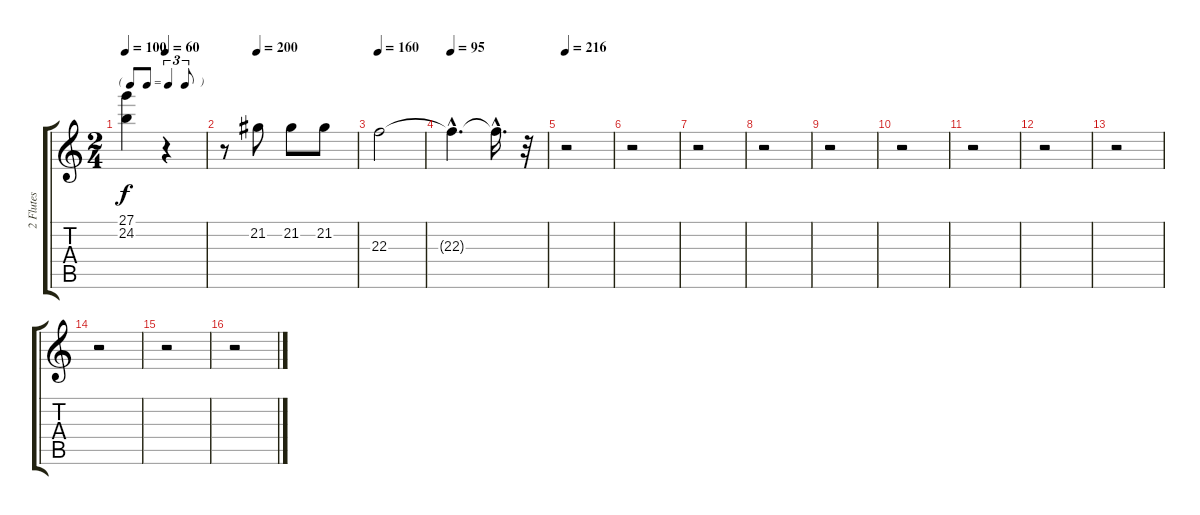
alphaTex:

\track ("2 Flutes" "2 Flutes") {instrument flute}
\staff {score tabs}
\tuning (E4 B3 G3 D3 A2 E2) {hide}
\ts (2 4)
\tf triplet8th
\tempo 100
\tempo (60 0.5)
\clef g2
\ks c
(27.1 24.2).4{dy f} r.4 |
\tempo (200 0.25)
r.8 21.2.8 21.2.8 21.2.8 |
\tempo 160
22.3.2 |
\tempo 95
22.3{hac t}.4{d} 22.3{hac t}.16{d} r.32 |
\tempo 216
r.2 |
r.2 |
r.2 |
r.2 |
r.2 |
r.2 |
r.2 |
r.2 |
r.2 |
r.2 |
r.2 |
r.2
